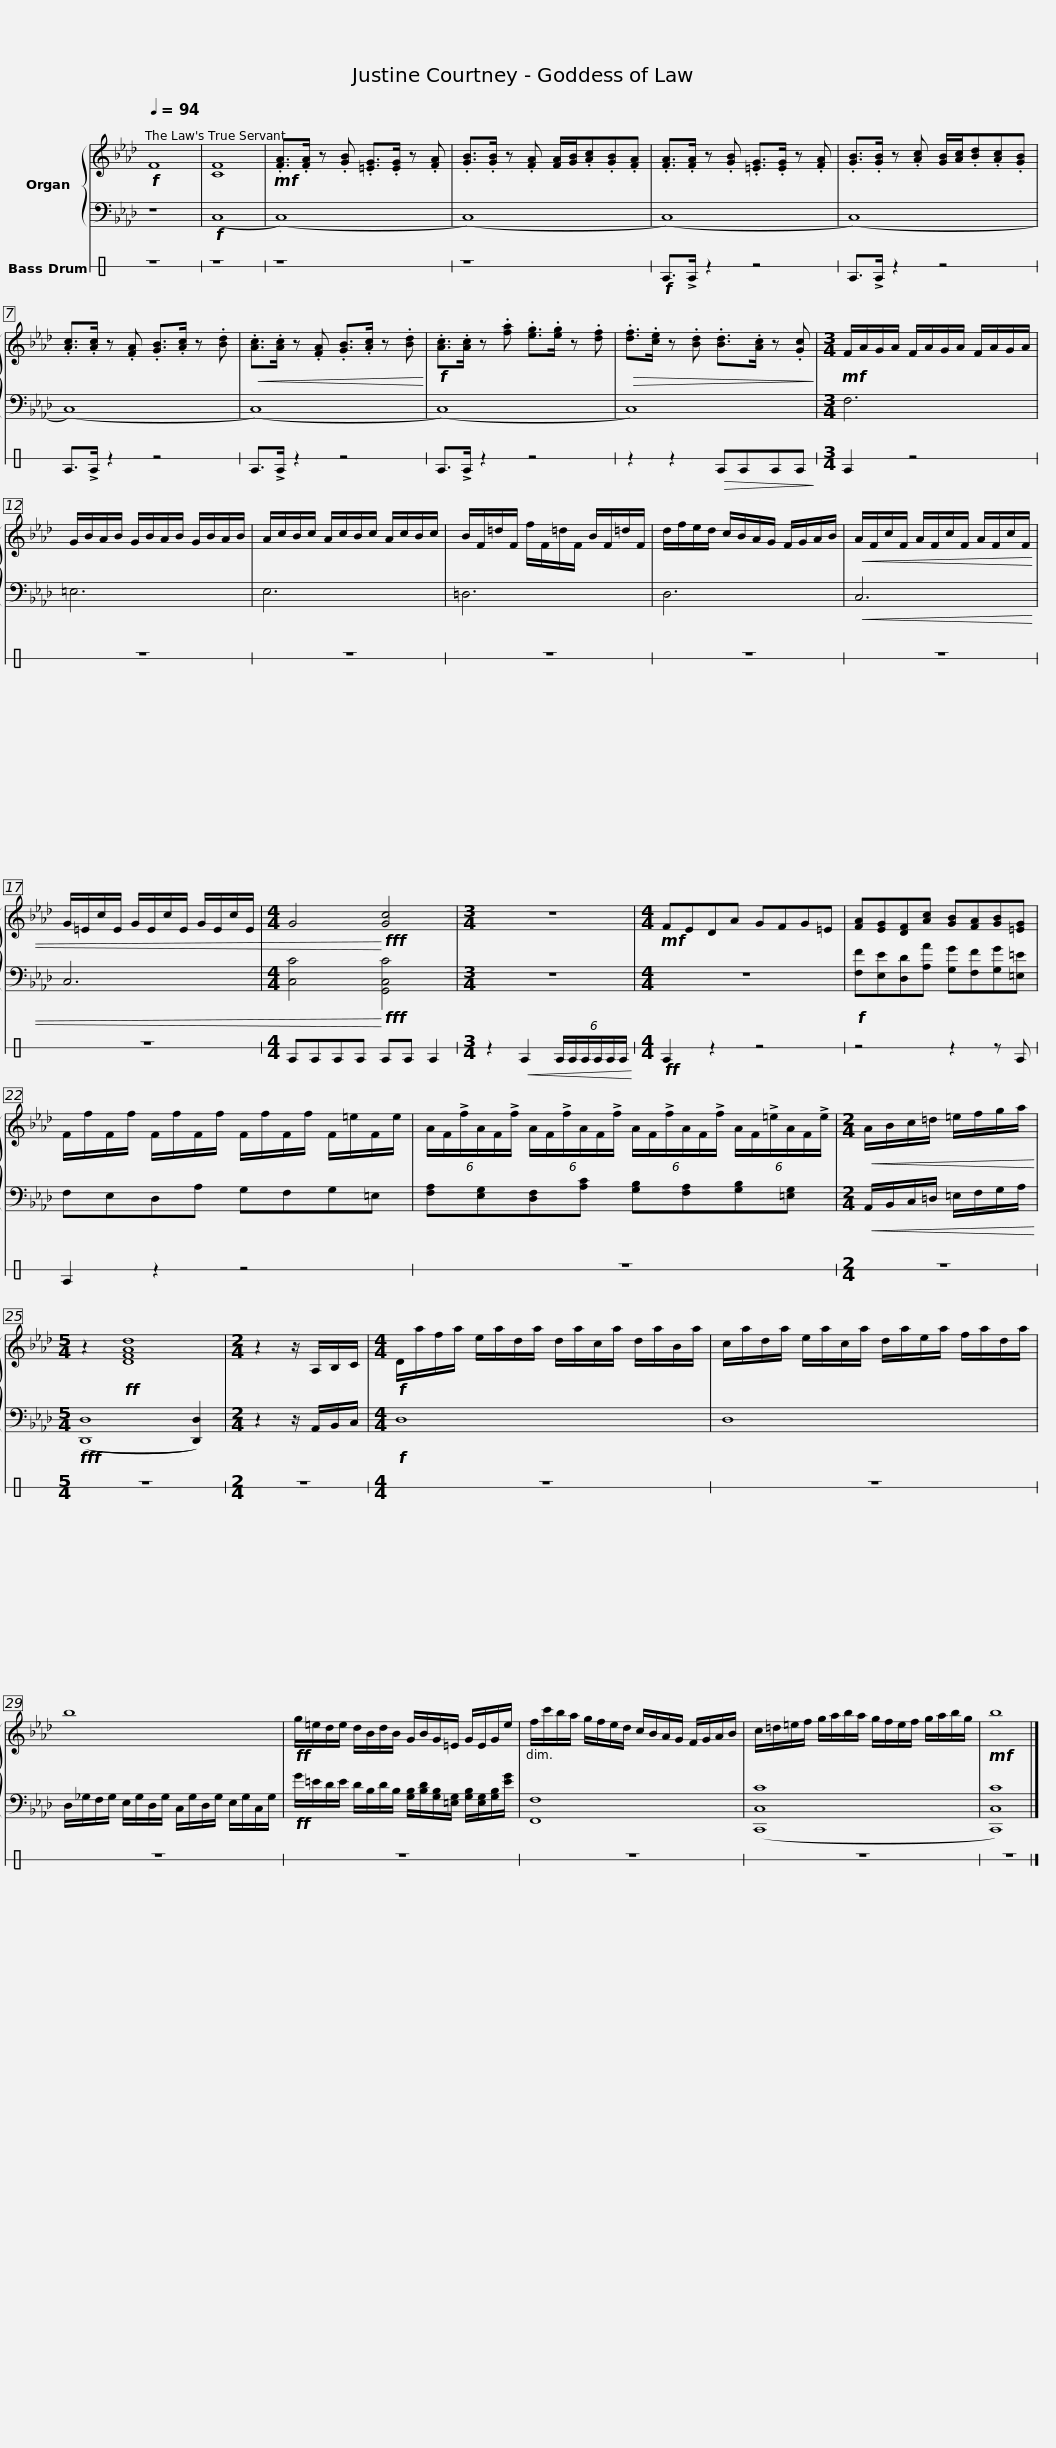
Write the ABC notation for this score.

X:1
%%score { 1 | 2 } 3
L:1/8
Q:1/4=94
M:none
I:linebreak $
K:Ab
V:1 treble
V:2 bass
V:3 perc stafflines=1
K:none
V:1
!f! F8 | [CF]8 |!mf! .[FA]>.[FA] z .[GB] .[=EG]>.[EG] z .[FA] | .[GB]>.[GB] z .[FA] [FA]/[GB]/.[Ac].[GB].[FA] | .[FA]>.[FA] z .[GB] .[=EG]>.[EG] z .[FA] |$ %5
 .[GB]>.[GB] z .[Ac] [GB]/[Ac]/.[Bd].[Ac].[GB] | .[Ac]>.[Ac] z .[FA] .[GB]>.[Ac] z .[Bd] |!<(! .[Ac]>.[Ac] z .[FA] .[GB]>.[Ac] z .[Bd]!<)! |!f! .[Ac]>.[Ac] z .[fa] .[eg]>.[eg] z .[df] |$!>(! .[df]>.[ce] z .[Bd] .[Bd]>.[Ac] z .[Gc]!>)! | %10
[M:3/4]!mf! F/A/G/A/ F/A/G/A/ F/A/G/A/ | G/B/A/B/ G/B/A/B/ G/B/A/B/ |$ A/c/B/c/ A/c/B/c/ A/c/B/c/ | B/F/=d/F/ f/F/=d/F/ B/F/=d/F/ | d/f/e/d/ c/B/A/G/ F/G/A/B/ |$ %15
!<(! A/F/c/F/ A/F/c/F/ A/F/c/F/ | G/=E/c/E/ G/E/c/E/ G/E/c/E/ |[M:4/4] G4!<)!!fff! [Gc]4 |[M:3/4] z6 |$[M:4/4]!mf! FEDA GFG=E | %20
 [FA][EG][DF][Ac] [GB][FA][GB][=EG] | F/f/F/f/ F/f/F/f/ F/f/F/f/ F/=e/F/e/ |$ (6:4:6A/F/!>!f/A/F/!>!f/ (6:4:6A/F/!>!f/A/F/!>!f/ (6:4:6A/F/!>!f/A/F/!>!f/ (6:4:6A/F/!>!=e/A/F/!>!e/ |[M:2/4]!<(! A/B/c/=d/ =e/f/g/a/!<)! |[M:5/4] z2!ff! [DFAd]8 |$ %25
[M:2/4] z2 z/ A,/B,/C/ |[M:4/4]!f! D/a/f/a/ e/a/d/a/ d/a/c/a/ d/a/B/a/ | c/a/d/a/ e/a/c/a/ d/a/e/a/ f/a/d/a/ |$ b8 |!ff! g/=e/d/e/ d/B/d/B/ G/B/G/=E/ G/E/G/e/ |$ %30
 f/c'/b/a/ g/f/e/d/ c/B/A/G/ F/G/A/B/ | c/=d/=e/f/ g/a/b/a/ g/f/e/f/ g/a/b/g/ |!mf! b8 |] %33
V:2
 z8 |!f! (C,8 | (C,8) | (C,8) | (C,8) |$ %5
 (C,8) | (C,8) | (C,8) | (C,8) |$ C,8) | %10
[M:3/4] F,6 | =E,6 |$ E,6 | =D,6 | D,6 |$ %15
!<(! C,6 | C,6 |[M:4/4] [C,C]4!<)!!fff! [G,,C,C]4 |[M:3/4] z6 |$[M:4/4] z8 | %20
!f! [F,F][E,E][D,D][A,A] [G,G][F,F][G,G][=E,=E] | F,E,D,A, G,F,G,=E, |$ [F,A,][E,G,][D,F,][A,C] [G,B,][F,A,][G,B,][=E,G,] |[M:2/4]!<(! A,,/B,,/C,/=D,/ =E,/F,/G,/A,/!<)! |[M:5/4]!fff! (([D,,D,]8 [D,,D,]2)) |$ %25
[M:2/4] z2 z/ A,,/B,,/C,/ |[M:4/4]!f! D,8 | D,8 |$ D,/_G,/F,/G,/ E,/G,/D,/G,/ C,/G,/D,/G,/ E,/G,/C,/G,/ |!ff! G/=E/D/E/ D/B,/D/B,/ [G,B,]/[B,D]/[G,B,]/[=E,G,]/ [G,B,]/[E,G,]/[G,B,]/[EG]/ |$ %30
 [F,,F,]8 | ([C,,C,C]8 | [C,,C,C]8) |] %33
V:3
[K:C] z8 | z8 | z8 | z8 |!f! E>!>!E z2 z4 |$ %5
 E>!>!E z2 z4 | E>!>!E z2 z4 | E>!>!E z2 z4 | E>!>!E z2 z4 |$ z2 z2!>(! EEEE!>)! | %10
[M:3/4] E2 z4 | z6 |$ z6 | z6 | z6 |$ %15
 z6 | z6 |[M:4/4] EEEE EE E2 |[M:3/4] z2!<(! E2 (6:4:6E/E/E/E/E/E/!<)! |$[M:4/4]!ff! E2 z2 z4 | %20
 z4 z2 z E | E2 z2 z4 |$ z8 |[M:2/4] z4 |[M:5/4] z10 |$ %25
[M:2/4] z4 |[M:4/4] z8 | z8 |$ z8 | z8 |$ %30
 z8 | z8 | z8 |] %33
